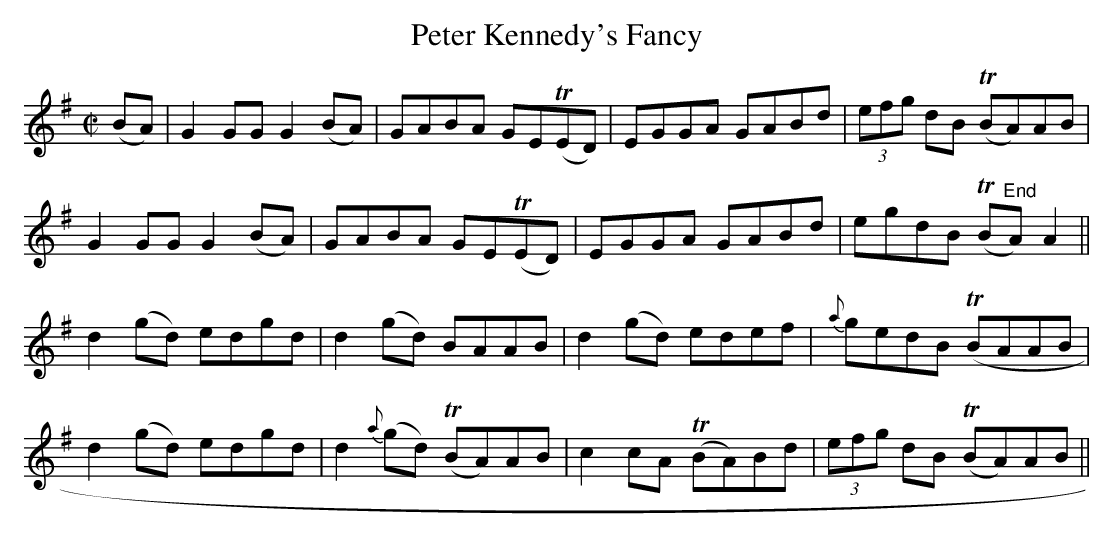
X:1
T: Peter Kennedy's Fancy
M: C|
L: 1/8
K: G
(BA)|G2GGG2(BA)|GABA GET(ED)|EGGA GABd|(3efg dB T(BA)AB|
G2GGG2(BA)|GABA GET(ED)|EGGA GABd|egdB T(B"End"A)A2||
d2(gd) edgd|d2(gd) BAAB|d2(gd) edef|{a}gedB T(BAAB|
d2(gd) edgd|d2{a}(gd) T(BA)AB|c2cA T(BA)Bd|(3efg dB T(BA)AB||
